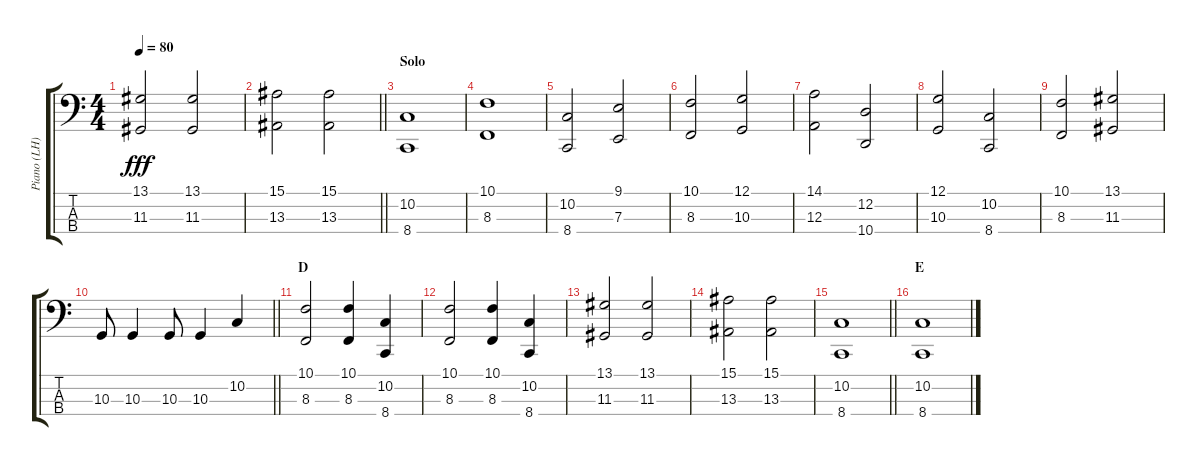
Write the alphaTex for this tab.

\track ("Piano (LH)" "Piano (LH)") {instrument acousticgrandpiano}
\staff {score tabs}
\tuning (G2 D2 A1 E1) {hide}
\ts (4 4)
\tempo 80
\clef f4
\ks c
(13.1 11.3).2{dy fff} (13.1 11.3).2 |
\barLineRight lightlight
(15.1 13.3).2 (15.1 13.3).2 |
\section ("" "Solo")
(10.2 8.4).1 |
(10.1 8.3).1 |
(10.2 8.4).2 (9.1 7.3).2 |
(10.1 8.3).2 (12.1 10.3).2 |
(14.1 12.3).2 (12.2 10.4).2 |
(12.1 10.3).2 (10.2 8.4).2 |
(10.1 8.3).2 (13.1 11.3).2 |
\barLineRight lightlight
10.3.8 10.3.4 10.3.8 10.3.4 10.2.4 |
\section ("" "D")
(10.1 8.3).2 (10.1 8.3).4 (10.2 8.4).4 |
(10.1 8.3).2 (10.1 8.3).4 (10.2 8.4).4 |
(13.1 11.3).2 (13.1 11.3).2 |
(15.1 13.3).2 (15.1 13.3).2 |
\barLineRight lightlight
(10.2 8.4).1 |
\section ("" "E")
(10.2 8.4).1
